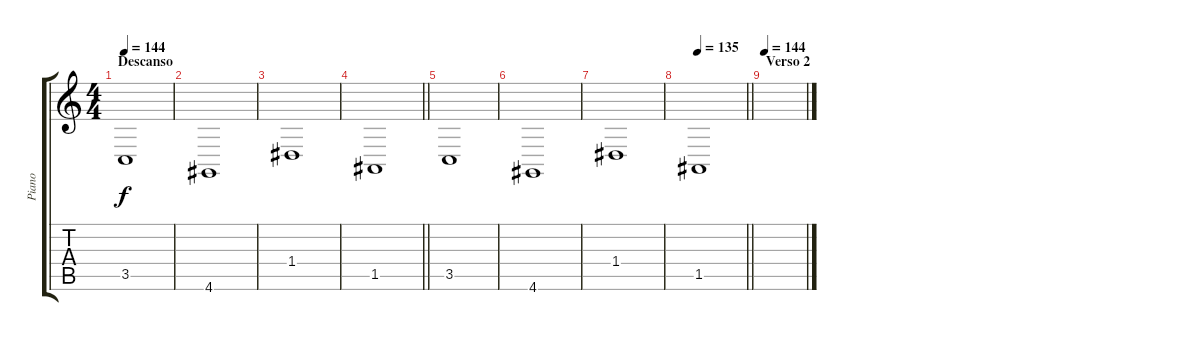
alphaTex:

\track ("Piano" "Piano") {instrument acousticgrandpiano}
\staff {score tabs}
\tuning (E4 B3 G3 D3 A2 E2) {hide}
\ts (4 4)
\section ("" "Descanso")
\tempo 144
\clef g2
\ks c
3.5.1{dy f} |
4.6.1 |
1.4.1 |
\barLineRight lightlight
1.5.1 |
3.5.1 |
4.6.1 |
1.4.1 |
\tempo 135
\barLineRight lightlight
1.5.1 |
\section ("" "Verso 2")
\tempo 144
